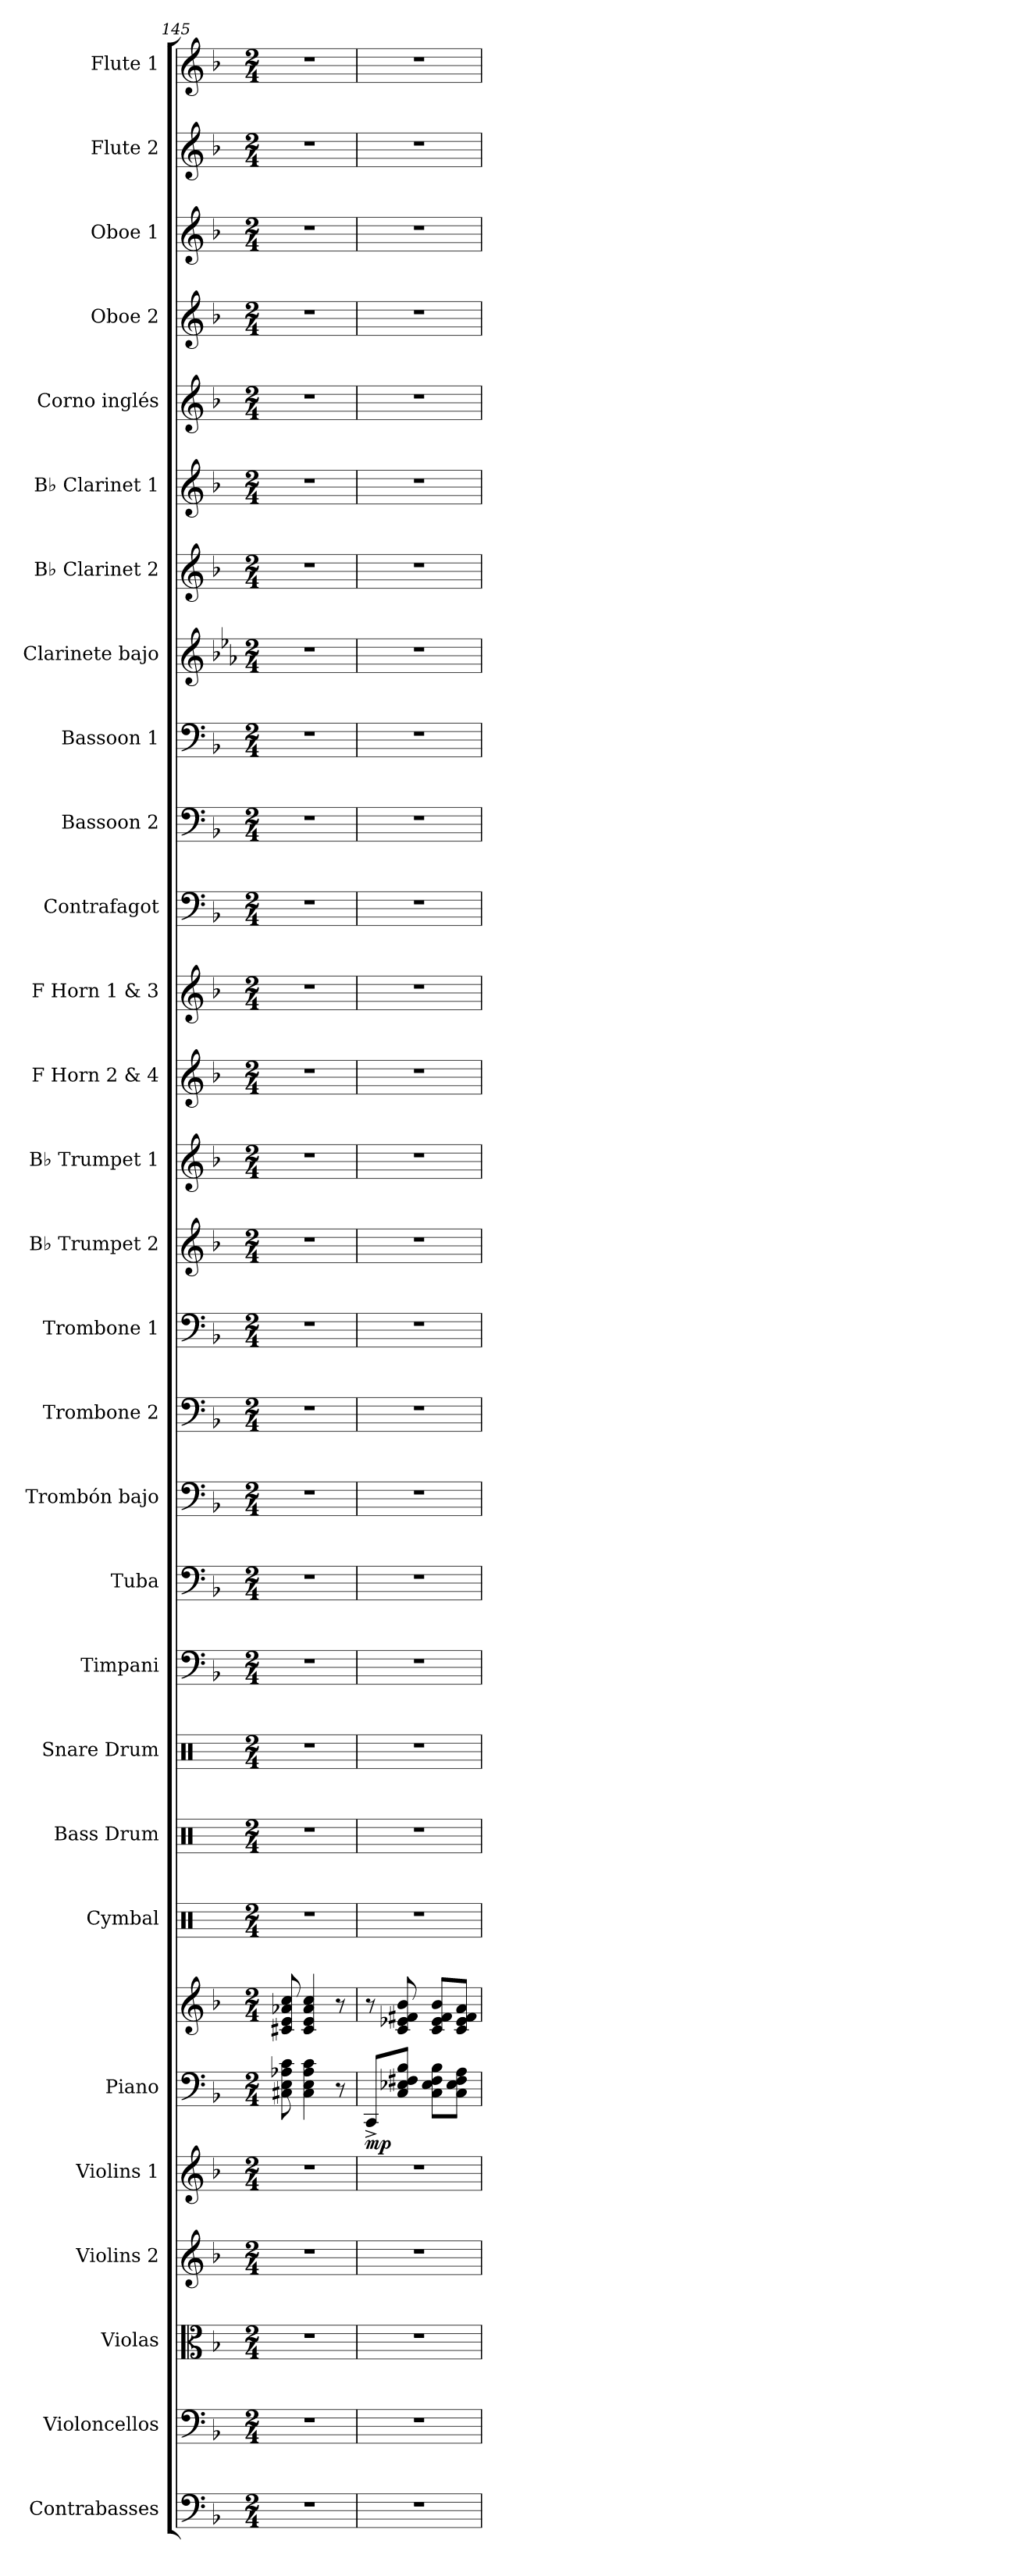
**kern	**kern	**kern	**kern	**kern	**kern	**kern	**dynam	**kern	**kern	**kern	**kern	**kern	**kern	**kern	**kern	**kern	**kern	**kern	**kern	**kern	**kern	**kern	**kern	**kern	**kern	**kern	**kern	**kern	**kern	**kern
*part29	*part28	*part27	*part26	*part25	*part24	*part24	*part24	*part23	*part22	*part21	*part20	*part19	*part18	*part17	*part16	*part15	*part14	*part13	*part12	*part11	*part10	*part9	*part8	*part7	*part6	*part5	*part4	*part3	*part2	*part1
*staff30	*staff29	*staff28	*staff27	*staff26	*staff25	*staff24	*staff24/25	*staff23	*staff22	*staff21	*staff20	*staff19	*staff18	*staff17	*staff16	*staff15	*staff14	*staff13	*staff12	*staff11	*staff10	*staff9	*staff8	*staff7	*staff6	*staff5	*staff4	*staff3	*staff2	*staff1
*I"Contrabasses	*I"Violoncellos	*I"Violas	*I"Violins 2	*I"Violins 1	*I"Piano	*	*	*I"Cymbal	*I"Bass Drum	*I"Snare Drum	*I"Timpani	*I"Tuba	*I"Trombón bajo	*I"Trombone 2	*I"Trombone 1	*I"B♭ Trumpet 2	*I"B♭ Trumpet 1	*I"F Horn 2 &amp; 4	*I"F Horn 1 &amp; 3	*I"Contrafagot	*I"Bassoon 2	*I"Bassoon 1	*I"Clarinete bajo	*I"B♭ Clarinet 2	*I"B♭ Clarinet 1	*I"Corno inglés	*I"Oboe 2	*I"Oboe 1	*I"Flute 2	*I"Flute 1
*I'Cbs.	*I'Vcs.	*I'Vlas.	*I'Vlns. 2	*I'Vlns. 1	*I'Pno.	*	*	*I'Cym.	*I'B. Dr.	*I'Sn. Dr.	*I'Timp.	*I'Tba.	*I'Tbn. B.	*I'Tbn. 2	*I'Tbn. 1	*I'B♭ Tpt. 2	*I'B♭ Tpt. 1	*I'F Hn. 2 4	*I'F Hn. 1 3	*I'Cfag.	*I'Bsn. 2	*I'Bsn. 1	*I'Cl. B.	*I'B♭ Cl. 2	*I'B♭ Cl. 1	*I'Cor. Ingl.	*I'Ob. 2	*I'Ob. 1	*I'Fl. 2	*I'Fl. 1
*clefF4	*clefF4	*clefC3	*clefG2	*clefG2	*clefF4	*clefG2	*	*clefX	*clefX	*clefX	*clefF4	*clefF4	*clefF4	*clefF4	*clefF4	*clefG2	*clefG2	*clefG2	*clefG2	*clefF4	*clefF4	*clefF4	*clefG2	*clefG2	*clefG2	*clefG2	*clefG2	*clefG2	*clefG2	*clefG2
*ITrd7c12	*	*	*	*	*	*	*	*	*	*	*	*	*	*	*	*ITrd1c2	*ITrd1c2	*ITrd4c7	*ITrd4c7	*ITrd7c12	*	*	*ITrd8c14	*ITrd1c2	*ITrd1c2	*ITrd4c7	*	*	*	*
*k[b-]	*k[b-]	*k[b-]	*k[b-]	*k[b-]	*k[b-]	*k[b-]	*	*k[]	*k[]	*k[]	*k[b-]	*k[b-]	*k[b-]	*k[b-]	*k[b-]	*k[b-e-a-]	*k[b-e-a-]	*k[b-e-]	*k[b-e-]	*k[b-]	*k[b-]	*k[b-]	*k[b-e-a-]	*k[b-e-a-]	*k[b-e-a-]	*k[b-e-]	*k[b-]	*k[b-]	*k[b-]	*k[b-]
*M2/4	*M2/4	*M2/4	*M2/4	*M2/4	*M2/4	*M2/4	*	*M2/4	*M2/4	*M2/4	*M2/4	*M2/4	*M2/4	*M2/4	*M2/4	*M2/4	*M2/4	*M2/4	*M2/4	*M2/4	*M2/4	*M2/4	*M2/4	*M2/4	*M2/4	*M2/4	*M2/4	*M2/4	*M2/4	*M2/4
=145	=145	=145	=145	=145	=145	=145	=145	=145	=145	=145	=145	=145	=145	=145	=145	=145	=145	=145	=145	=145	=145	=145	=145	=145	=145	=145	=145	=145	=145	=145
2r	2r	2r	2r	2r	8C#X\ 8E\ 8A-X\ 8c\	8c#X/ 8e/ 8a-X/ 8cc/	.	2r	2r	2r	2r	2r	2r	2r	2r	2r	2r	2r	2r	2r	2r	2r	2r	2r	2r	2r	2r	2r	2r	2r
.	.	.	.	.	4C#\ 4E\ 4A-\ 4c\	4c#/ 4e/ 4a-/ 4cc/	.	.	.	.	.	.	.	.	.	.	.	.	.	.	.	.	.	.	.	.	.	.	.	.
.	.	.	.	.	8r	8r	.	.	.	.	.	.	.	.	.	.	.	.	.	.	.	.	.	.	.	.	.	.	.	.
!!LO:PB:g=z
=146	=146	=146	=146	=146	=146	=146	=146	=146	=146	=146	=146	=146	=146	=146	=146	=146	=146	=146	=146	=146	=146	=146	=146	=146	=146	=146	=146	=146	=146	=146
!	!	!	!	!	!	!	!LO:DY:b=2	!	!	!	!	!	!	!	!	!	!	!	!	!	!	!	!	!	!	!	!	!	!	!
2r	2r	2r	2r	2r	8CC^/L	8r	mp	2r	2r	2r	2r	2r	2r	2r	2r	2r	2r	2r	2r	2r	2r	2r	2r	2r	2r	2r	2r	2r	2r	2r
.	.	.	.	.	8C/ 8E-X/ 8F#X/ 8B-/J	8c/ 8e-X/ 8f#X/ 8b-/	.	.	.	.	.	.	.	.	.	.	.	.	.	.	.	.	.	.	.	.	.	.	.	.
.	.	.	.	.	8C\ 8E-\ 8F#\ 8B-\L	8c/ 8e-/ 8f#/ 8b-/L	.	.	.	.	.	.	.	.	.	.	.	.	.	.	.	.	.	.	.	.	.	.	.	.
.	.	.	.	.	8C\ 8E-\ 8F#\ 8A\J	8c/ 8e-/ 8f#/ 8a/J	.	.	.	.	.	.	.	.	.	.	.	.	.	.	.	.	.	.	.	.	.	.	.	.
=	=	=	=	=	=	=	=	=	=	=	=	=	=	=	=	=	=	=	=	=	=	=	=	=	=	=	=	=	=	=
*-	*-	*-	*-	*-	*-	*-	*-	*-	*-	*-	*-	*-	*-	*-	*-	*-	*-	*-	*-	*-	*-	*-	*-	*-	*-	*-	*-	*-	*-	*-
